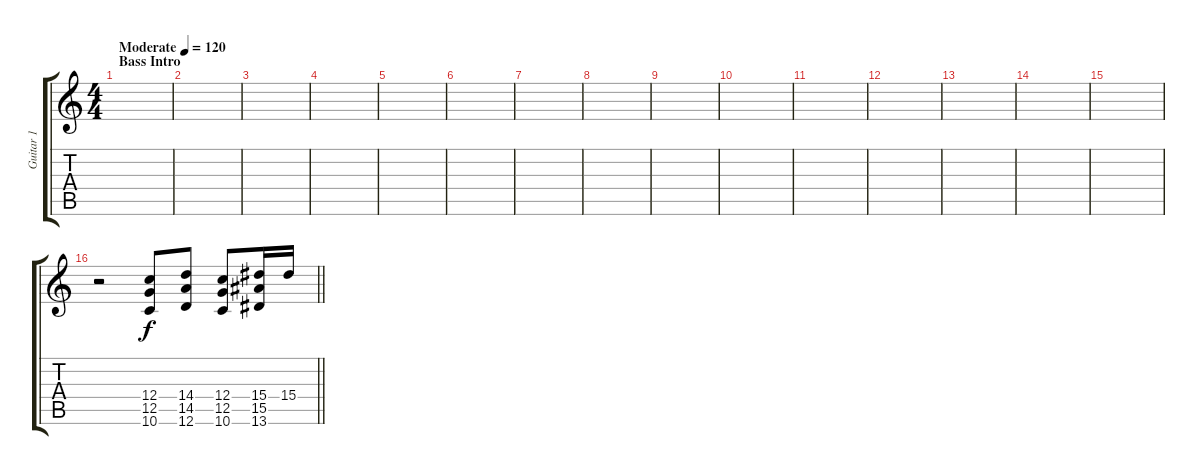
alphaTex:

\track ("Guitar 1" "Guitar 1") {instrument distortionguitar}
\staff {score tabs}
\tuning (D4 A3 F3 C3 G2 D2) {hide}
\ts (4 4)
\section ("" "Bass Intro")
\tempo (120 "Moderate")
\clef g2
\ks c
|
|
|
|
|
|
|
|
|
|
|
|
|
|
|
\barLineRight lightlight
r.2 (12.4 12.5 10.6).8 (14.4 14.5 12.6).8 (12.4 12.5 10.6).8 (15.4 15.5 13.6).16 15.4.16
